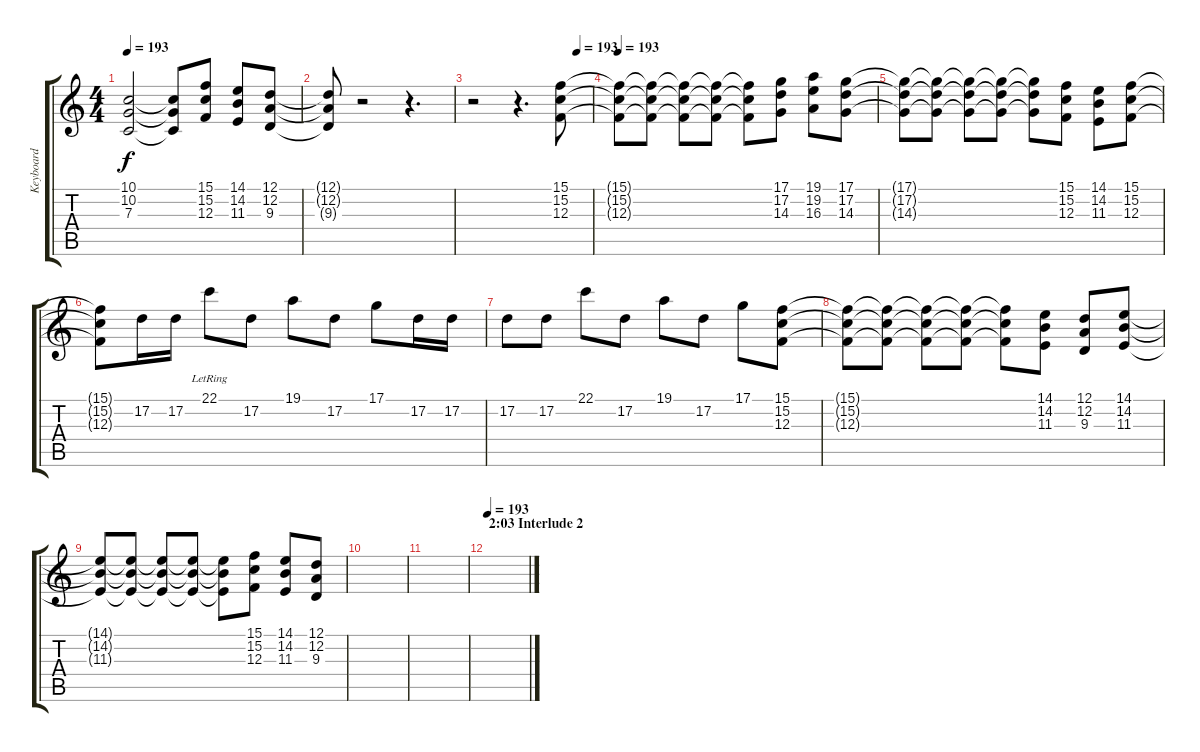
\track ("Keyboard" "Keyboard") {instrument lead1square}
\staff {score tabs}
\tuning (D4 A3 F3 C3 G2 D2) {hide}
\ts (4 4)
\tempo 193
\clef g2
\ks c
(10.1{t} 10.2{t} 7.3{t}).2{dy f} (10.1{t} 10.2{t} 7.3{t}).8 (15.1 15.2 12.3).8 (14.1 14.2 11.3).8 (12.1 12.2 9.3).8 |
(12.1{t} 12.2{t} 9.3{t}).8 r.2 r.4{d} |
\tempo (193 0.875)
r.2 r.4{d} (15.1 15.2 12.3).8{instrument stringensemble1} |
\tempo 193
(15.1{t} 15.2{t} 12.3{t}).8 (15.1{t} 15.2{t} 12.3{t}).8 (15.1{t} 15.2{t} 12.3{t}).8 (15.1{t} 15.2{t} 12.3{t}).8 (15.1{t} 15.2{t} 12.3{t}).8 (17.1 17.2 14.3).8 (19.1 19.2 16.3).8 (17.1 17.2 14.3).8 |
(17.1{t} 17.2{t} 14.3{t}).8 (17.1{t} 17.2{t} 14.3{t}).8 (17.1{t} 17.2{t} 14.3{t}).8 (17.1{t} 17.2{t} 14.3{t}).8 (17.1{t} 17.2{t} 14.3{t}).8 (15.1 15.2 12.3).8 (14.1 14.2 11.3).8 (15.1 15.2 12.3).8 |
(15.1{t} 15.2{t} 12.3{t}).8{instrument fx4atmosphere} 17.2.16 17.2.16 22.1{lr}.8 17.2.8 19.1.8 17.2.8 17.1.8 17.2.16 17.2.16 |
17.2.8 17.2.8 22.1.8 17.2.8 19.1.8 17.2.8 17.1.8 (15.1 15.2 12.3).8{instrument stringensemble1} |
(15.1{t} 15.2{t} 12.3{t}).8 (15.1{t} 15.2{t} 12.3{t}).8 (15.1{t} 15.2{t} 12.3{t}).8 (15.1{t} 15.2{t} 12.3{t}).8 (15.1{t} 15.2{t} 12.3{t}).8 (14.1 14.2 11.3).8 (12.1 12.2 9.3).8 (14.1 14.2 11.3).8 |
(14.1{t} 14.2{t} 11.3{t}).8 (14.1{t} 14.2{t} 11.3{t}).8 (14.1{t} 14.2{t} 11.3{t}).8 (14.1{t} 14.2{t} 11.3{t}).8 (14.1{t} 14.2{t} 11.3{t}).8 (15.1 15.2 12.3).8 (14.1 14.2 11.3).8 (12.1 12.2 9.3).8 |
|
|
\section ("" "2:03 Interlude 2")
\tempo 193
